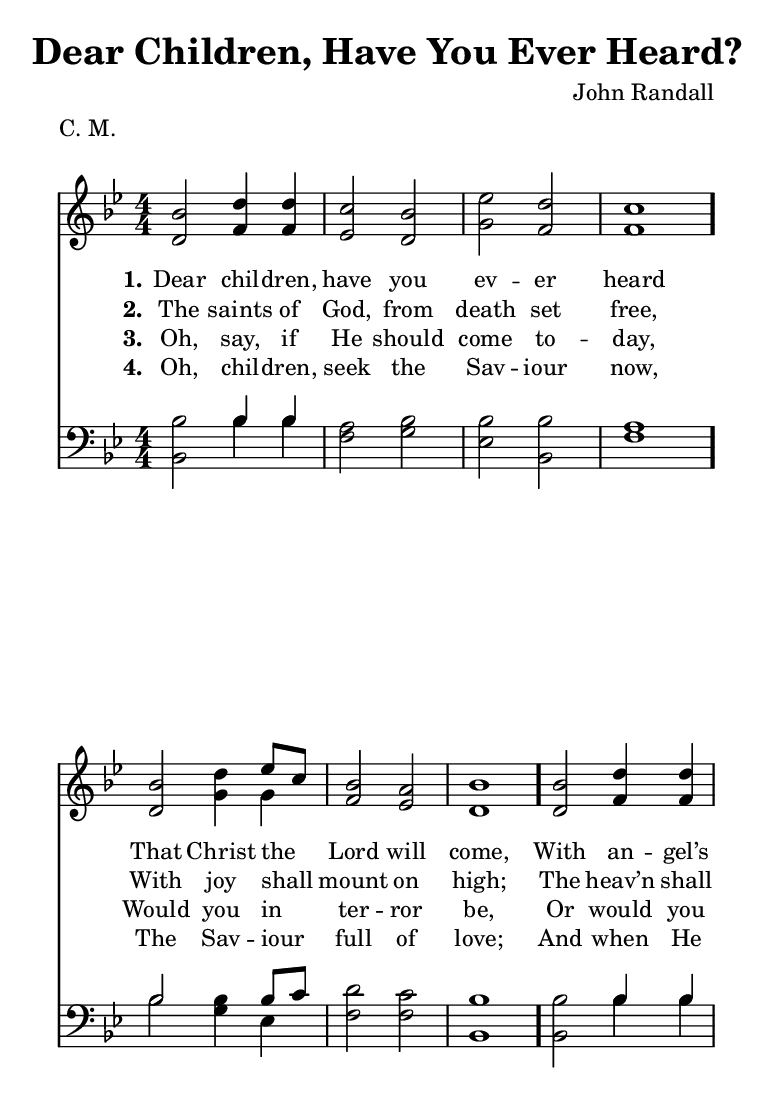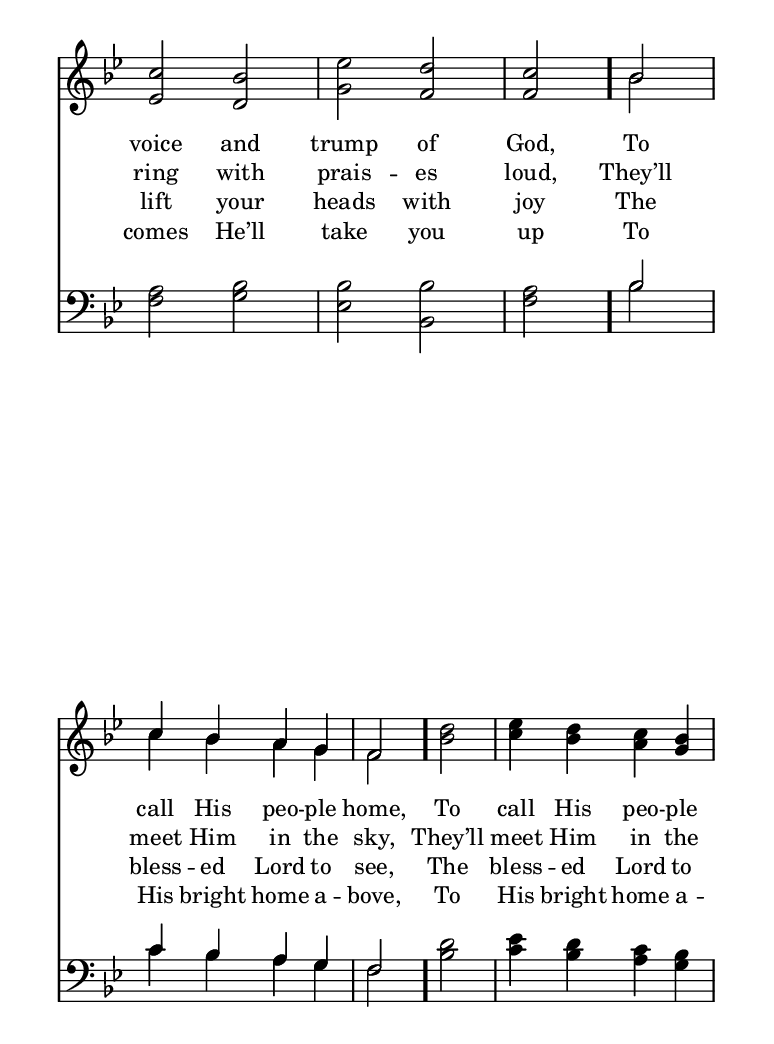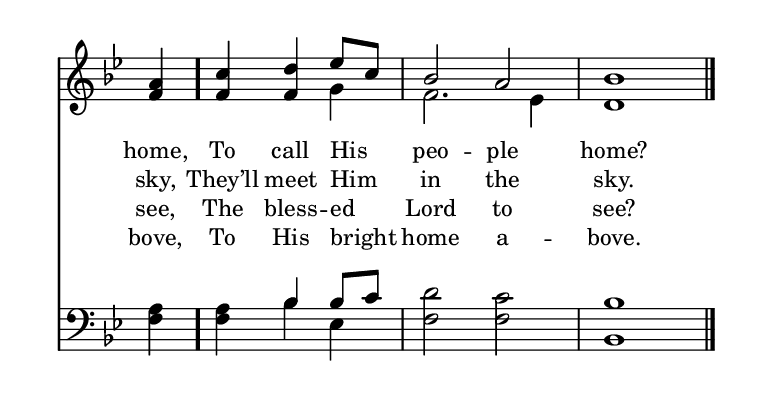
\include "common/global.ily"
\paper {
  \include "common/paper.ily"
  ragged-last-bottom = ##t
  system-system-spacing.padding = 11
}

\header{
  %children
  hymnnumber = "314"
  title = "Dear Children, Have You Ever Heard?"
  tunename = "Cambridge" % not the same as EOG283's Cambridge in S. M.
  meter = "C. M."
  poet = ""
  composer = "John Randall"
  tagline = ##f
}

global = {
  \include "common/overrides.ily"
  \override Staff.TimeSignature.style = #'numbered
  \time 4/4
  \override Score.MetronomeMark.transparent = ##t % hide all fermata changes too
  \tempo 4=130
  \key bes \major
  \autoBeamOff
}

notesSoprano = {
\global
\relative c'' {

  bes2 d4 d | c2 bes | ees d | c1
  bes2 d4 ees8[ c] | bes2 a | bes1 \eogbreak
  bes2 d4 d | c2 bes | ees d | c2
  bes2 | c4 bes a g | f2 \eogbreak
  d'2 | ees4 d c bes | a
  c4 d ees8[ c] | bes2 a | bes1 \eogbreak

  \bar "|."

}
}

notesAlto = {
\global
\relative e' {

  d2 f4 f | ees2 d | g f | f1
  d2 g4 g | f2 ees | d1
  d2 f4 f | ees2 d | g f | f2
  bes2 | c4 bes a g | f2
  bes2 | c4 bes a g | f
  f4 f g | f2. ees4 | d1

}
}

notesTenor = {
\global
\relative a {

  bes2 bes4 bes | a2 bes | bes bes | a1
  bes2 bes4 bes8[ c] | d2 c | bes1
  bes2 bes4 bes | a2 bes | bes bes | a2
  bes2 | c4 bes a g | f2
  d'2 | ees4 d c bes | a
  a4 bes bes8[ c] | d2 c | bes1

}
}

notesBass = {
\global
\relative f, {

  bes2 bes'4 bes | f2 g | ees bes | f'1
  bes2 g4 ees | f2 f | bes,1
  bes2 bes'4 bes | f2 g | ees bes | f'2
  bes2 | c4 bes a g | f2
  bes2 | c4 bes a g | f
  f4 bes ees, | f2 f | bes,1

}
}

wordsA = \lyricmode {
\set stanza = "1."

Dear chil -- dren, have you ev -- er heard \bar "."
That Christ the Lord will come, \bar "."
With an -- gel’s voice and trump of God, \bar "."
%{HIDE>%} To call His peo -- ple home, %{<HIDE%} \bar "."
%{HIDE>%} To call His peo -- ple home, %{<HIDE%} \bar "."
To call His peo -- ple home? \bar "."

}

wordsB = \lyricmode {
\set stanza = "2."

The saints of God, from death set free,
With joy shall mount on high;
The heav’n shall ring with prais -- es loud,
%{HIDE>%} They’ll meet Him in the sky, %{<HIDE%}
%{HIDE>%} They’ll meet Him in the sky, %{<HIDE%}
They’ll meet Him in the sky.

}

wordsC = \lyricmode {
\set stanza = "3."

Oh, say, if He should come to -- day,
Would you in ter -- ror be,
Or would you lift your heads with joy
%{HIDE>%} The bless -- ed Lord to see, %{<HIDE%}
%{HIDE>%} The bless -- ed Lord to see, %{<HIDE%}
The bless -- ed Lord to see?

}

wordsD = \lyricmode {
\set stanza = "4."

Oh, chil -- dren, seek the Sav -- iour now,
The Sav -- iour full of love;
And when He comes He’ll take you up
%{HIDE>%} To His bright home a -- bove, %{<HIDE%}
%{HIDE>%} To His bright home a -- bove, %{<HIDE%}
To His bright home a -- bove.

}

\score {
  \context ChoirStaff <<
    \context Staff = upper <<
      \set Staff.autoBeaming = ##f
      \set ChoirStaff.systemStartDelimiter = #'SystemStartBar
      \set ChoirStaff.printPartCombineTexts = ##f
      \partcombine #'(2 . 9) \notesSoprano \notesAlto
      \context NullVoice = sopranos { \voiceOne << \notesSoprano >> }
      \context NullVoice = altos { \voiceTwo << \notesAlto >> }
      \context Lyrics = one   \lyricsto sopranos \wordsA
      \context Lyrics = two   \lyricsto sopranos \wordsB
      \context Lyrics = three \lyricsto sopranos \wordsC
      \context Lyrics = four  \lyricsto sopranos \wordsD
    >>
    \context Staff = men <<
      \set Staff.autoBeaming = ##f
      \clef bass
      \set ChoirStaff.printPartCombineTexts = ##f
      \partcombine #'(2 . 9) \notesTenor \notesBass
      \context NullVoice = tenors { \voiceOne << \notesTenor >> }
      \context NullVoice = basses { \voiceTwo << \notesBass >> }
    >>
  >>
  \layout {
    \include "common/layout.ily"
  }
  \midi{
    \include "common/midi.ily"
  }
}

\version "2.19.49"  % necessary for upgrading to future LilyPond versions.

% vi:set et ts=2 sw=2 ai nocindent syntax=lilypond:
